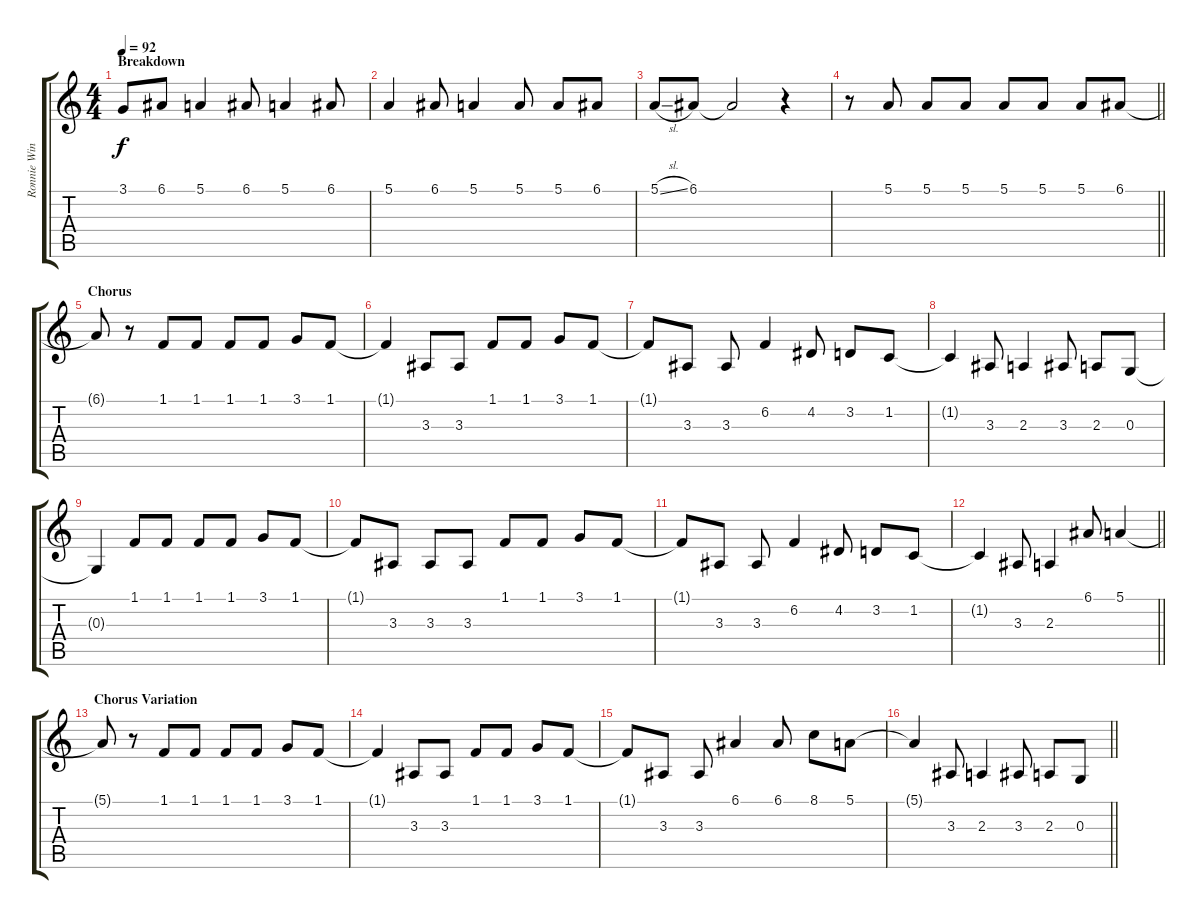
\track ("Ronnie Winter (Vocals)" "Ronnie Win") {instrument clarinet}
\staff {score tabs}
\tuning (E4 B3 G3 D3 A2 E2) {hide}
\ts (4 4)
\section ("" "Breakdown")
\tempo 92
\clef g2
\ks c
3.1.8{dy f} 6.1.8 5.1.4 6.1.8 5.1.4 6.1.8 |
5.1.4 6.1.8 5.1.4 5.1.8 5.1.8 6.1.8 |
5.1{sl}.8 6.1.8 6.1{t}.2 r.4 |
\barLineRight lightlight
r.8 5.1.8 5.1.8 5.1.8 5.1.8 5.1.8 5.1.8 6.1.8 |
\section ("" "Chorus")
6.1{t}.8 r.8 1.1.8 1.1.8 1.1.8 1.1.8 3.1.8 1.1.8 |
1.1{t}.4 3.3.8 3.3.8 1.1.8 1.1.8 3.1.8 1.1.8 |
1.1{t}.8 3.3.8 3.3.8 6.2.4 4.2.8 3.2.8 1.2.8 |
1.2{t}.4 3.3.8 2.3.4 3.3.8 2.3.8 0.3.8 |
0.3{t}.4 1.1.8 1.1.8 1.1.8 1.1.8 3.1.8 1.1.8 |
1.1{t}.8 3.3.8 3.3.8 3.3.8 1.1.8 1.1.8 3.1.8 1.1.8 |
1.1{t}.8 3.3.8 3.3.8 6.2.4 4.2.8 3.2.8 1.2.8 |
\barLineRight lightlight
1.2{t}.4 3.3.8 2.3.4 6.1.8 5.1.4 |
\section ("" "Chorus Variation")
5.1{t}.8 r.8 1.1.8 1.1.8 1.1.8 1.1.8 3.1.8 1.1.8 |
1.1{t}.4 3.3.8 3.3.8 1.1.8 1.1.8 3.1.8 1.1.8 |
1.1{t}.8 3.3.8 3.3.8 6.1.4 6.1.8 8.1.8 5.1.8 |
\barLineRight lightlight
5.1{t}.4 3.3.8 2.3.4 3.3.8 2.3.8 0.3.8
